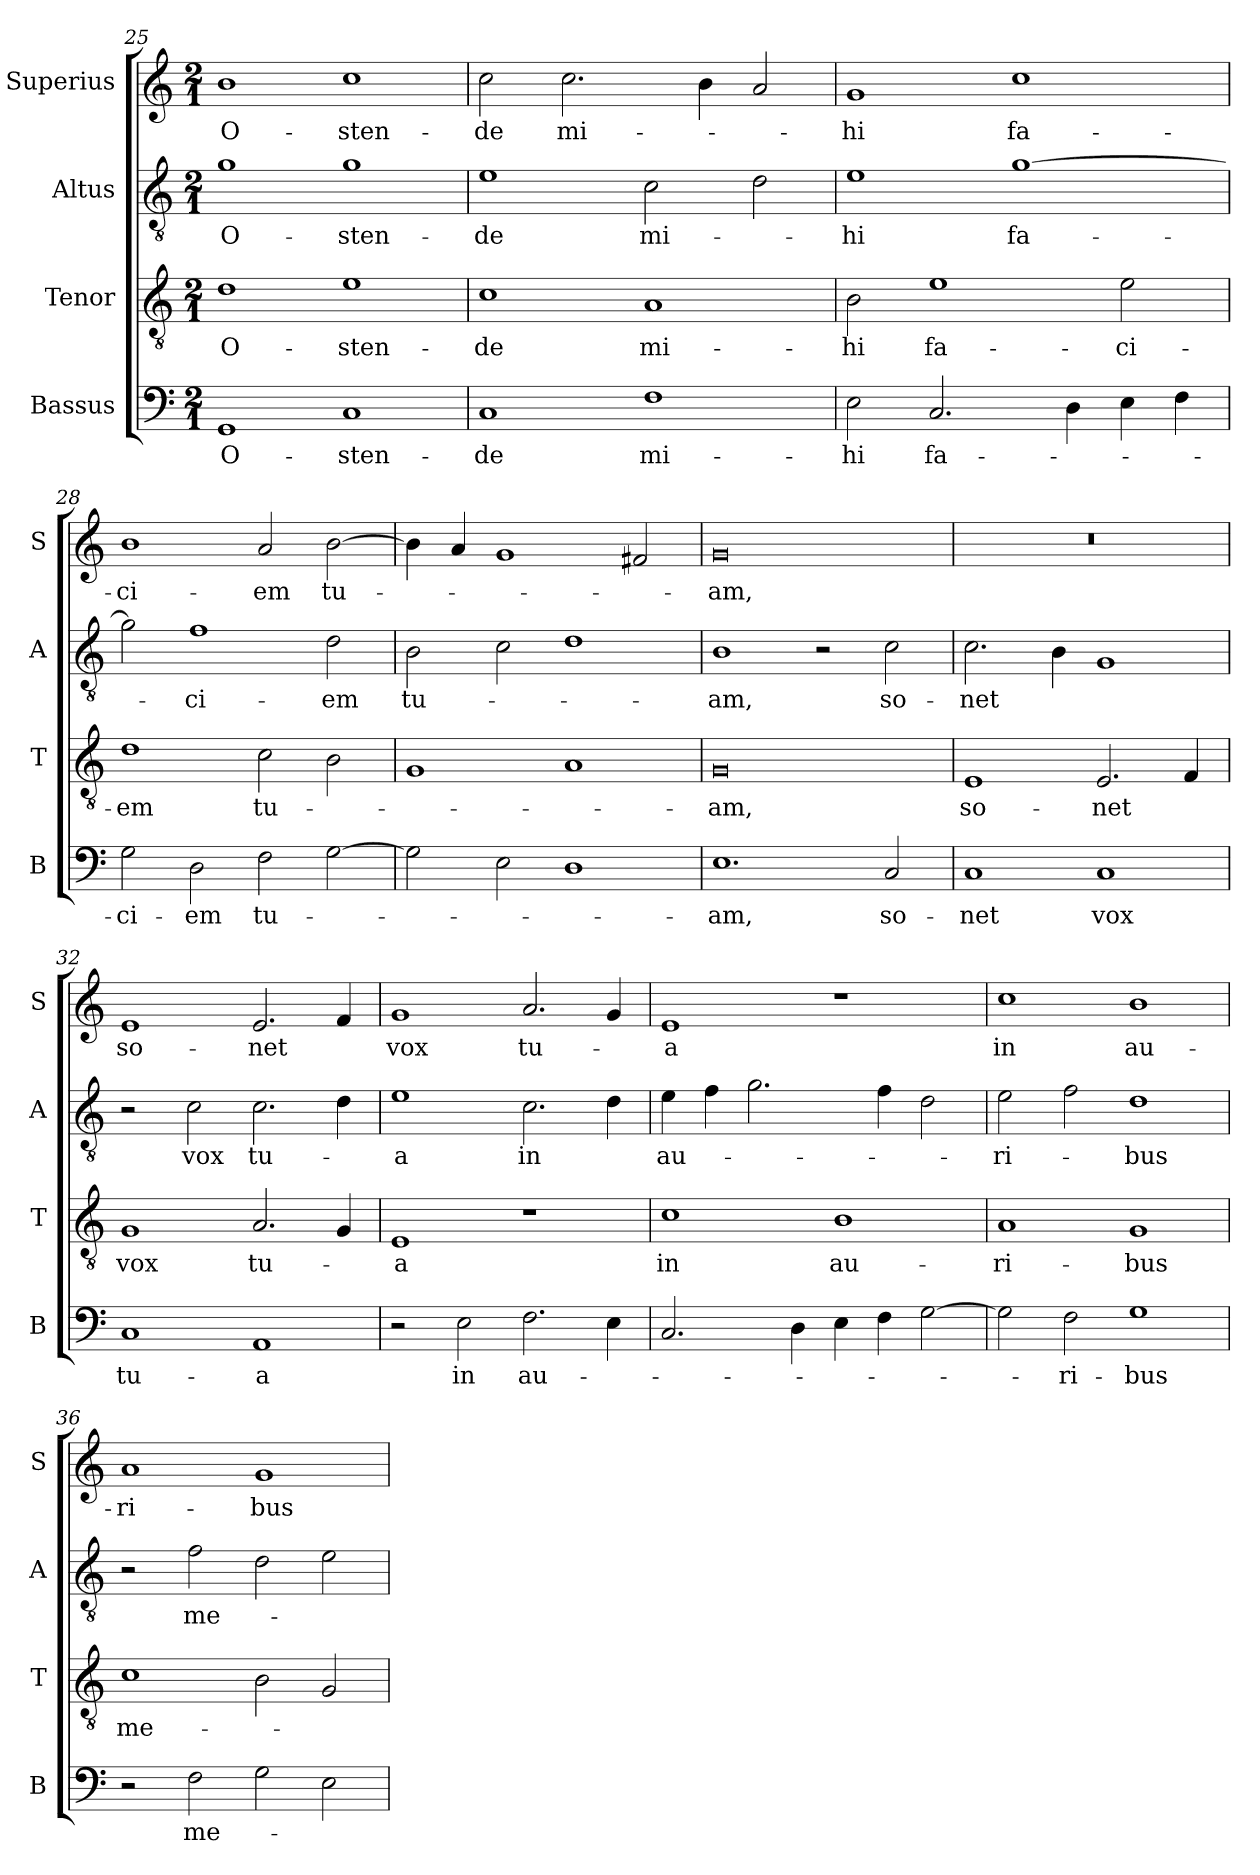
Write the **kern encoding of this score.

**kern	**text	**kern	**text	**kern	**text	**kern	**text
*part4	*part4	*part3	*part3	*part2	*part2	*part1	*part1
*staff4	*staff4	*staff3	*staff3	*staff2	*staff2	*staff1	*staff1
*I"Bassus	*	*I"Tenor	*	*I"Altus	*	*I"Superius	*
*I'B	*	*I'T	*	*I'A	*	*I'S	*
*clefF4	*	*clefGv2	*	*clefGv2	*	*clefG2	*
*k[]	*	*k[]	*	*k[]	*	*k[]	*
*M2/1	*	*M2/1	*	*M2/1	*	*M2/1	*
=25	=25	=25	=25	=25	=25	=25	=25
1GG	O-	1d	O-	1g	O-	1b	O-
1C	-sten-	1e	-sten-	1g	-sten-	1cc	-sten-
=26	=26	=26	=26	=26	=26	=26	=26
1C	-de	1c	-de	1e	-de	2cc	-de
.	.	.	.	.	.	2.cc	mi-
1F	mi-	1A	mi-	2c	mi-	.	.
.	.	.	.	.	.	4b	.
.	.	.	.	2d	.	2a	.
=27	=27	=27	=27	=27	=27	=27	=27
2E	-hi	2B	-hi	1e	-hi	1g	-hi
2.C	fa-	1e	fa-	.	.	.	.
.	.	.	.	[1g	fa-	1cc	fa-
4D	.	.	.	.	.	.	.
4E	.	2e	-ci-	.	.	.	.
4F	.	.	.	.	.	.	.
=28	=28	=28	=28	=28	=28	=28	=28
2G	-ci-	1d	-em	2g]	.	1b	-ci-
2D	-em	.	.	1f	-ci-	.	.
2F	tu-	2c	tu-	.	.	2a	-em
[2G	.	2B	.	2d	-em	[2b	tu-
=29	=29	=29	=29	=29	=29	=29	=29
2G]	.	1G	.	2B	tu-	4b]	.
.	.	.	.	.	.	4a	.
2E	.	.	.	2c	.	1g	.
1D	.	1A	.	1d	.	.	.
.	.	.	.	.	.	2f#X	.
=30	=30	=30	=30	=30	=30	=30	=30
1.E	-am,	0G	-am,	1B	-am,	0g	-am,
.	.	.	.	2r	.	.	.
2C	so-	.	.	2c	so-	.	.
=31	=31	=31	=31	=31	=31	=31	=31
1C	-net	1E	so-	2.c	-net	0r	.
.	.	.	.	4B	.	.	.
1C	vox	2.E	-net	1G	.	.	.
.	.	4F	.	.	.	.	.
=32	=32	=32	=32	=32	=32	=32	=32
1C	tu-	1G	vox	2r	.	1e	so-
.	.	.	.	2c	vox	.	.
1AA	-a	2.A	tu-	2.c	tu-	2.e	-net
.	.	4G	.	4d	.	4f	.
=33	=33	=33	=33	=33	=33	=33	=33
2r	.	1E	-a	1e	-a	1g	vox
2E	in	.	.	.	.	.	.
2.F	au-	1r	.	2.c	in	2.a	tu-
4E	.	.	.	4d	.	4g	.
=34	=34	=34	=34	=34	=34	=34	=34
2.C	.	1c	in	4e	au-	1e	-a
.	.	.	.	4f	.	.	.
.	.	.	.	2.g	.	.	.
4D	.	.	.	.	.	.	.
4E	.	1B	au-	.	.	1r	.
4F	.	.	.	4f	.	.	.
[2G	.	.	.	2d	.	.	.
=35	=35	=35	=35	=35	=35	=35	=35
2G]	.	1A	-ri-	2e	-ri-	1cc	in
2F	-ri-	.	.	2f	.	.	.
1G	-bus	1G	-bus	1d	-bus	1b	au-
=36	=36	=36	=36	=36	=36	=36	=36
2r	.	1c	me-	2r	.	1a	-ri-
2F	me-	.	.	2f	me-	.	.
2G	.	2B	.	2d	.	1g	-bus
2E	.	2G	.	2e	.	.	.
=	=	=	=	=	=	=	=
*-	*-	*-	*-	*-	*-	*-	*-
